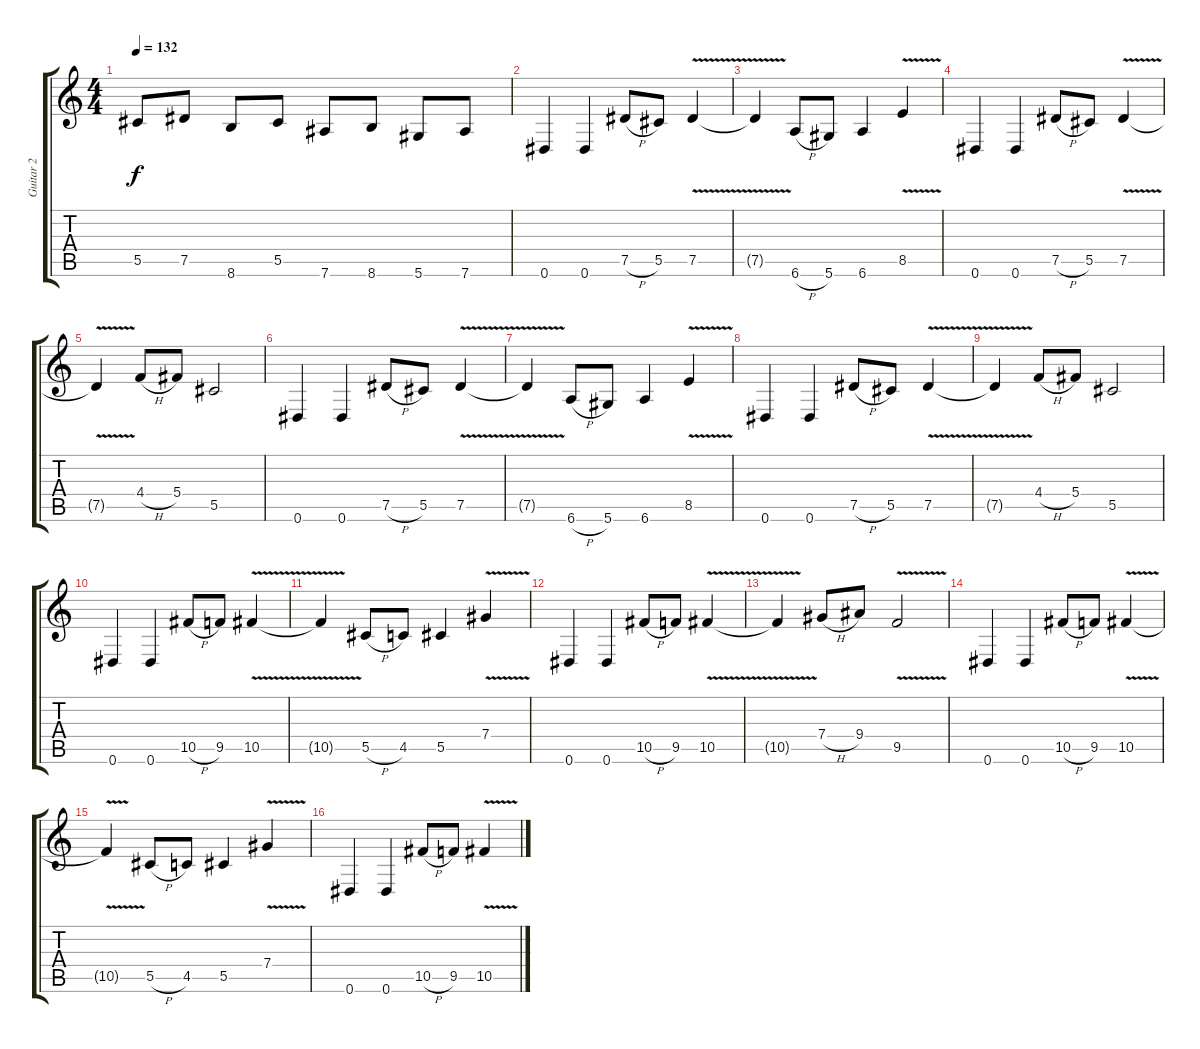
\track ("Guitar 2" "Guitar 2") {instrument distortionguitar}
\staff {score tabs}
\tuning (Eb4 Bb3 Gb3 Db3 Ab2 Eb2) {hide}
\ts (4 4)
\tempo 132
\clef g2
\ks c
5.5.8{dy f volume 16} 7.5.8 8.6.8 5.5.8 7.6.8 8.6.8 5.6.8 7.6.8 |
0.6.4 0.6.4 7.5{h}.8 5.5.8 7.5{v}.4 |
7.5{t}.4 6.6{h}.8 5.6.8 6.6.4 8.5{v}.4 |
0.6.4 0.6.4 7.5{h}.8 5.5.8 7.5{v}.4 |
7.5{t}.4 4.4{h}.8 5.4.8 5.5.2 |
0.6.4 0.6.4 7.5{h}.8 5.5.8 7.5{v}.4 |
7.5{t}.4 6.6{h}.8 5.6.8 6.6.4 8.5{v}.4 |
0.6.4 0.6.4 7.5{h}.8 5.5.8 7.5{v}.4 |
7.5{t}.4 4.4{h}.8 5.4.8 5.5.2 |
0.6.4 0.6.4 10.5{h}.8 9.5.8 10.5{v}.4 |
10.5{t}.4 5.5{h}.8 4.5.8 5.5.4 7.4{v}.4 |
0.6.4 0.6.4 10.5{h}.8 9.5.8 10.5{v}.4 |
10.5{t}.4 7.4{h}.8 9.4.8 9.5{v}.2 |
0.6.4 0.6.4 10.5{h}.8 9.5.8 10.5{v}.4 |
10.5{t}.4 5.5{h}.8 4.5.8 5.5.4 7.4{v}.4 |
0.6.4 0.6.4 10.5{h}.8 9.5.8 10.5{v}.4
